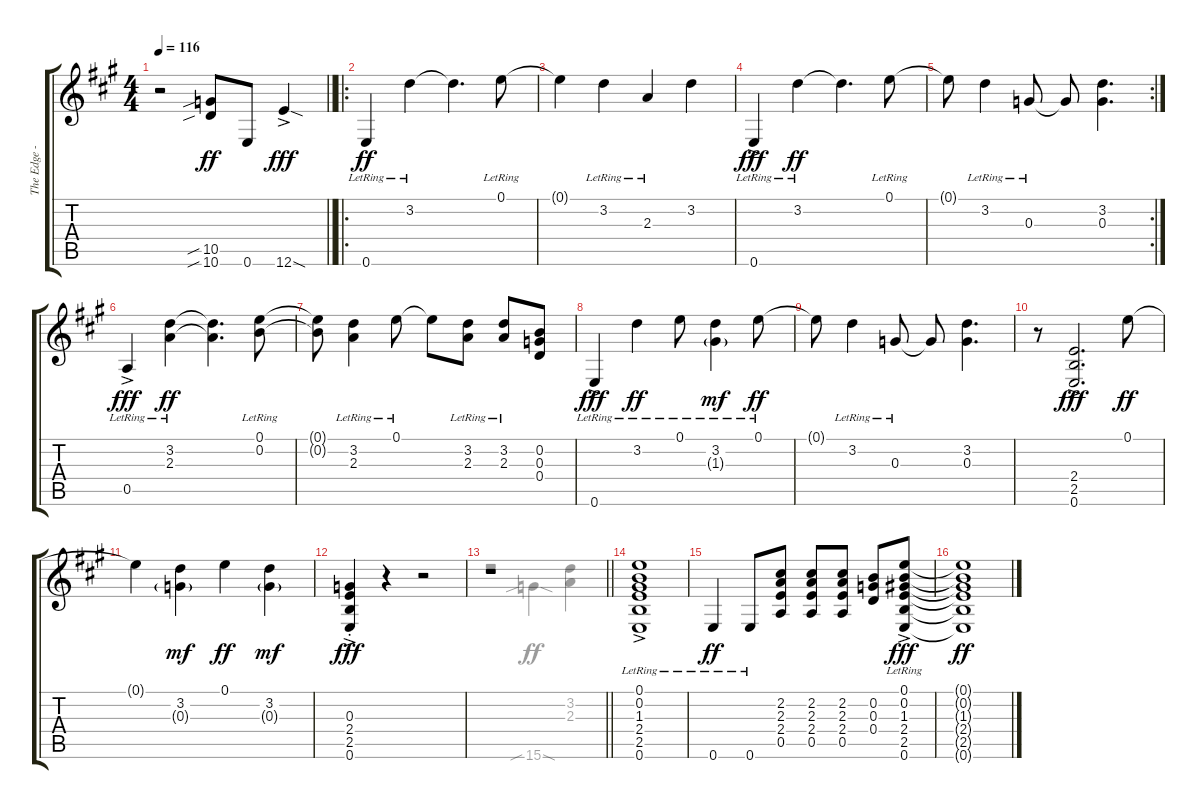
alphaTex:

\track ("The Edge - Rhythm Guitar" "The Edge -") {instrument overdrivenguitar}
\staff {score tabs}
\tuning (E4 B3 G3 D3 A2 E2) {hide}
\voice
\ts (4 4)
\tempo 116
\clef g2
\barLineRight lightlight
\ks a
r.2{dy ff} (10.5{sib} 10.6{sib}).8 0.6.8 12.6{sod ac}.4{dy fff} |
\ro
0.6{lr}.4{dy ff} 3.2{lr}.4 3.2{t}.4{d} 0.1{lr}.8 |
0.1{t}.4 3.2{lr}.4 2.3{lr}.4 3.2.4 |
0.6{ac lr}.4{dy fff} 3.2{lr}.4{dy ff} 3.2{t}.4{d} 0.1{lr}.8 |
\rc 2
0.1{t}.8 3.2{lr}.4 0.3{lr}.8 0.3{t}.8 (3.2 0.3).4{d} |
0.5{ac lr}.4{dy fff} (3.2{lr} 2.3{lr}).4{dy ff} (3.2{t} 2.3{t}).4{d} (0.1{lr} 0.2{lr}).8 |
(0.1{t} 0.2{t}).8 (3.2{lr} 2.3{lr}).4 0.1{lr}.8 0.1{t}.8 (3.2{lr} 2.3{lr}).8 (3.2{lr} 2.3{lr}).8 (0.2 0.3 0.4).8 |
0.6{ac lr}.4{dy fff} 3.2{lr}.4{dy ff} 0.1{lr}.8 (3.2{lr} 1.3{g lr}).4{dy mf} 0.1{lr}.8{dy ff} |
0.1{t}.8 3.2{lr}.4 0.3{lr}.8 0.3{t}.8 (3.2 0.3).4{d} |
r.8 (2.4{ac} 2.5{ac} 0.6{ac}).2{d dy fff} 0.1.8{dy ff} |
0.1{t}.4 (3.2 0.3{g}).4{dy mf} 0.1.4{dy ff} (3.2 0.3{g}).4{dy mf} |
(0.3{ac st} 2.4{ac st} 2.5{ac st} 0.6{ac st}).4{dy fff} r.4 r.2 |
\barLineRight lightlight
r.1 |
(0.1{ac lr} 0.2{ac lr} 1.3{ac lr} 2.4{ac lr} 2.5{ac lr} 0.6{ac lr}).1 |
0.6{lr}.4{dy ff} 0.6{lr}.8 (2.2 2.3 2.4 0.5).8 (2.2 2.3 2.4 0.5).8 (2.2 2.3 2.4 0.5).8 (0.2 0.3 0.4).8 (0.1{ac lr} 0.2{ac lr} 1.3{ac lr} 2.4{ac lr} 2.5{ac lr} 0.6{ac lr}).8{dy fff} |
(0.1{t} 0.2{t} 1.3{t} 2.4{t} 2.5{t} 0.6{t}).1{dy ff}
\voice
\clef g2
\ottava regular
\simile none
\barLineRight lightlight
\ks a
|
|
|
|
|
|
|
|
|
|
|
|
\barLineRight lightlight
r.2 15.6{sib sod}.4{dy ff} (3.2 2.3).4 |
|
|
